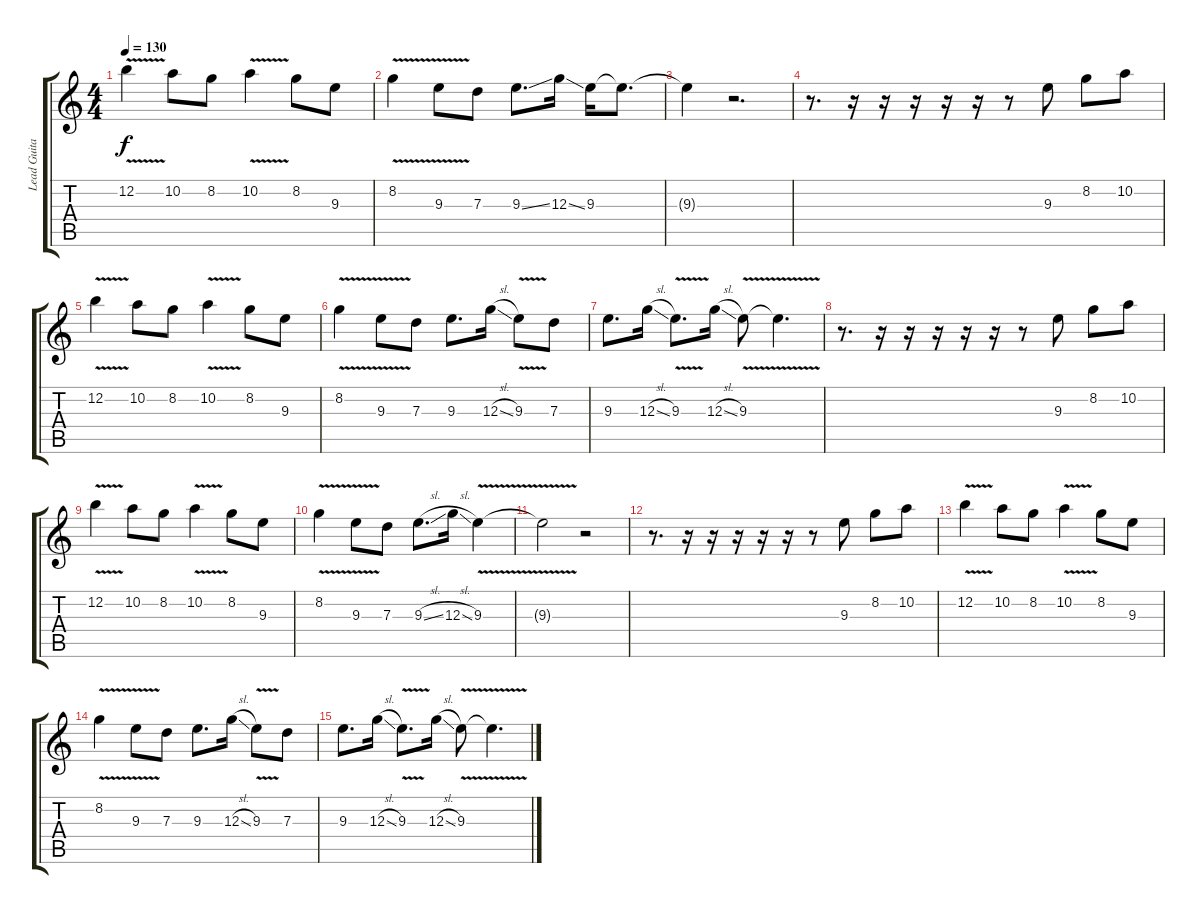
\track ("Lead Guitar" "Lead Guita") {instrument overdrivenguitar}
\staff {score tabs}
\tuning (E4 B3 G3 D3 A2 E2) {hide}
\ts (4 4)
\tempo 130
\clef g2
\ks c
12.2{v}.4{dy f} 10.2.8 8.2.8 10.2{v}.4 8.2.8 9.3.8 |
8.2{v}.4 9.3{v}.8 7.3.8 9.3{ss}.8{d} 12.3{ss}.16 9.3.16 9.3{t}.8{d} |
9.3{t}.4 r.2{d} |
r.8{d} r.16 r.16 r.16 r.16 r.16 r.8 9.3.8 8.2.8 10.2.8 |
12.2{v}.4 10.2.8 8.2.8 10.2{v}.4 8.2.8 9.3.8 |
8.2{v}.4 9.3{v}.8 7.3.8 9.3.8{d} 12.3{sl}.16 9.3{v}.8 7.3.8 |
9.3.8{d} 12.3{sl}.16 9.3{v}.8{d} 12.3{sl}.16 9.3{v}.8 9.3{t}.4{d} |
r.8{d} r.16 r.16 r.16 r.16 r.16 r.8 9.3.8 8.2.8 10.2.8 |
12.2{v}.4 10.2.8 8.2.8 10.2{v}.4 8.2.8 9.3.8 |
8.2{v}.4 9.3{v}.8 7.3.8 9.3{sl}.8{d} 12.3{sl}.16 9.3{v}.4 |
9.3{t}.2 r.2 |
r.8{d} r.16 r.16 r.16 r.16 r.16 r.8 9.3.8 8.2.8 10.2.8 |
12.2{v}.4 10.2.8 8.2.8 10.2{v}.4 8.2.8 9.3.8 |
8.2{v}.4 9.3{v}.8 7.3.8 9.3.8{d} 12.3{sl}.16 9.3{v}.8 7.3.8 |
9.3.8{d} 12.3{sl}.16 9.3{v}.8{d} 12.3{sl}.16 9.3{v}.8 9.3{t}.4{d}
